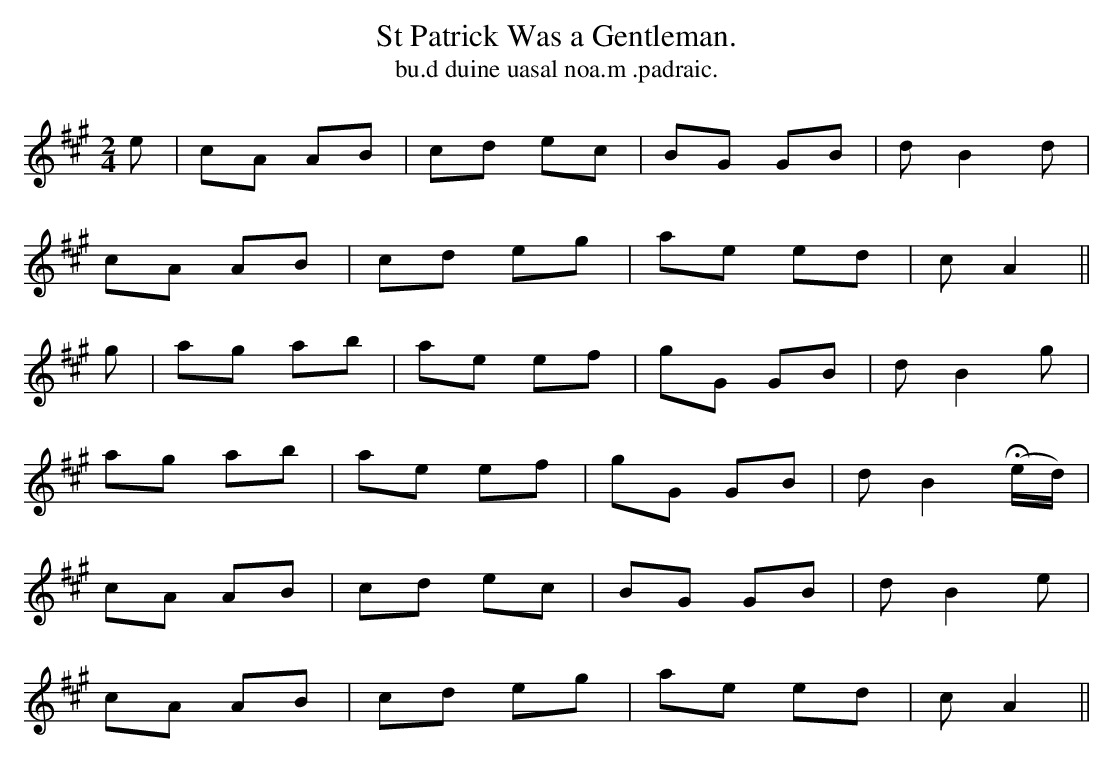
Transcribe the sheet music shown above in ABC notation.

X:1
T:St Patrick Was a Gentleman.
T:bu.d duine uasal noa.m .padraic.
M:2/4
L:1/8
K:A
e|cA AB|cd ec|BG GB|dB2 d|
cA AB|cd eg|ae ed|cA2||
g|ag ab|ae ef|gG GB|dB2 g|
ag ab|ae ef|gG GB|dB2 (He/d/)|
cA AB|cd ec|BG GB|dB2 e|
cA AB|cd eg|ae ed|cA2||
